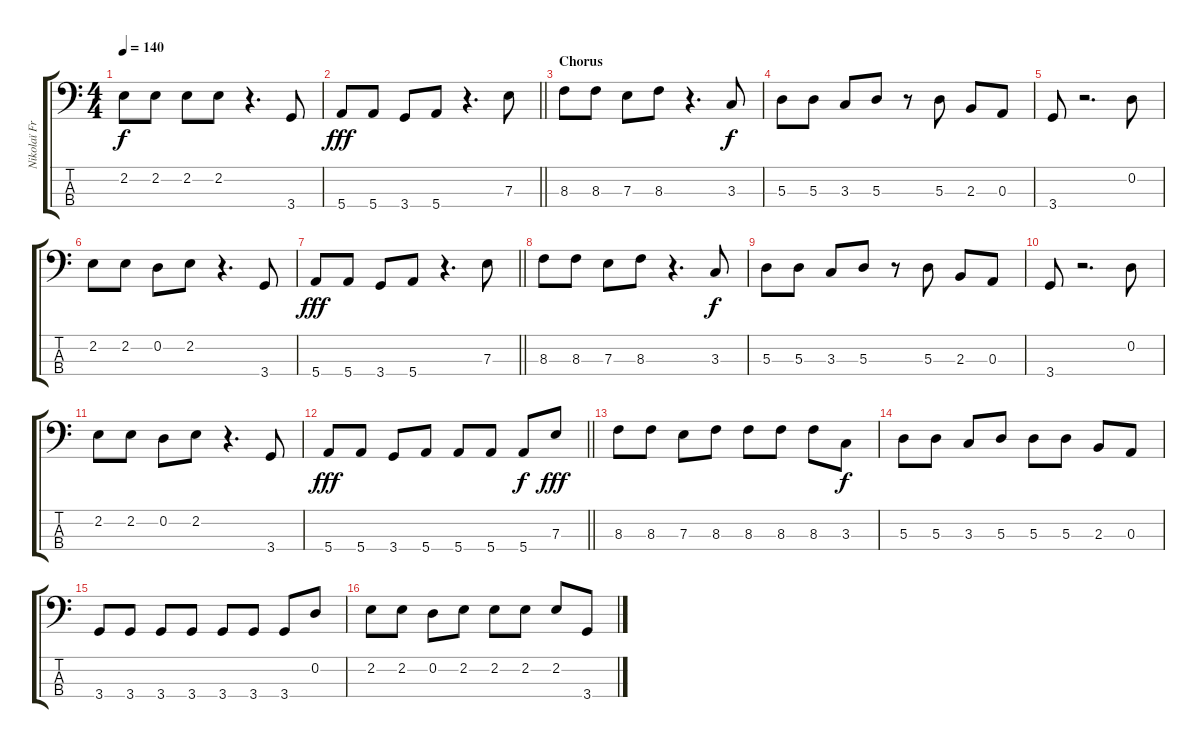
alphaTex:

\track ("Nikolaï Fraiture" "Nikolaï Fr") {instrument electricbassfinger}
\staff {score tabs}
\tuning (G2 D2 A1 E1) {hide}
\ts (4 4)
\tempo 140
\clef f4
\ks c
2.2.8{dy f} 2.2.8 2.2.8 2.2.8 r.4{d} 3.4.8 |
\barLineRight lightlight
5.4.8{dy fff} 5.4.8 3.4.8 5.4.8 r.4{d} 7.3.8 |
\section ("" "Chorus")
8.3.8 8.3.8 7.3.8 8.3.8 r.4{d} 3.3.8{dy f} |
5.3.8 5.3.8 3.3.8 5.3.8 r.8 5.3.8 2.3.8 0.3.8 |
3.4.8 r.2{d} 0.2.8 |
2.2.8 2.2.8 0.2.8 2.2.8 r.4{d} 3.4.8 |
\barLineRight lightlight
5.4.8{dy fff} 5.4.8 3.4.8 5.4.8 r.4{d} 7.3.8 |
8.3.8 8.3.8 7.3.8 8.3.8 r.4{d} 3.3.8{dy f} |
5.3.8 5.3.8 3.3.8 5.3.8 r.8 5.3.8 2.3.8 0.3.8 |
3.4.8 r.2{d} 0.2.8 |
2.2.8 2.2.8 0.2.8 2.2.8 r.4{d} 3.4.8 |
\barLineRight lightlight
5.4.8{dy fff} 5.4.8 3.4.8 5.4.8 5.4.8 5.4.8 5.4.8{dy f} 7.3.8{dy fff} |
8.3.8 8.3.8 7.3.8 8.3.8 8.3.8 8.3.8 8.3.8 3.3.8{dy f} |
5.3.8 5.3.8 3.3.8 5.3.8 5.3.8 5.3.8 2.3.8 0.3.8 |
3.4.8 3.4.8 3.4.8 3.4.8 3.4.8 3.4.8 3.4.8 0.2.8 |
2.2.8 2.2.8 0.2.8 2.2.8 2.2.8 2.2.8 2.2.8 3.4.8
